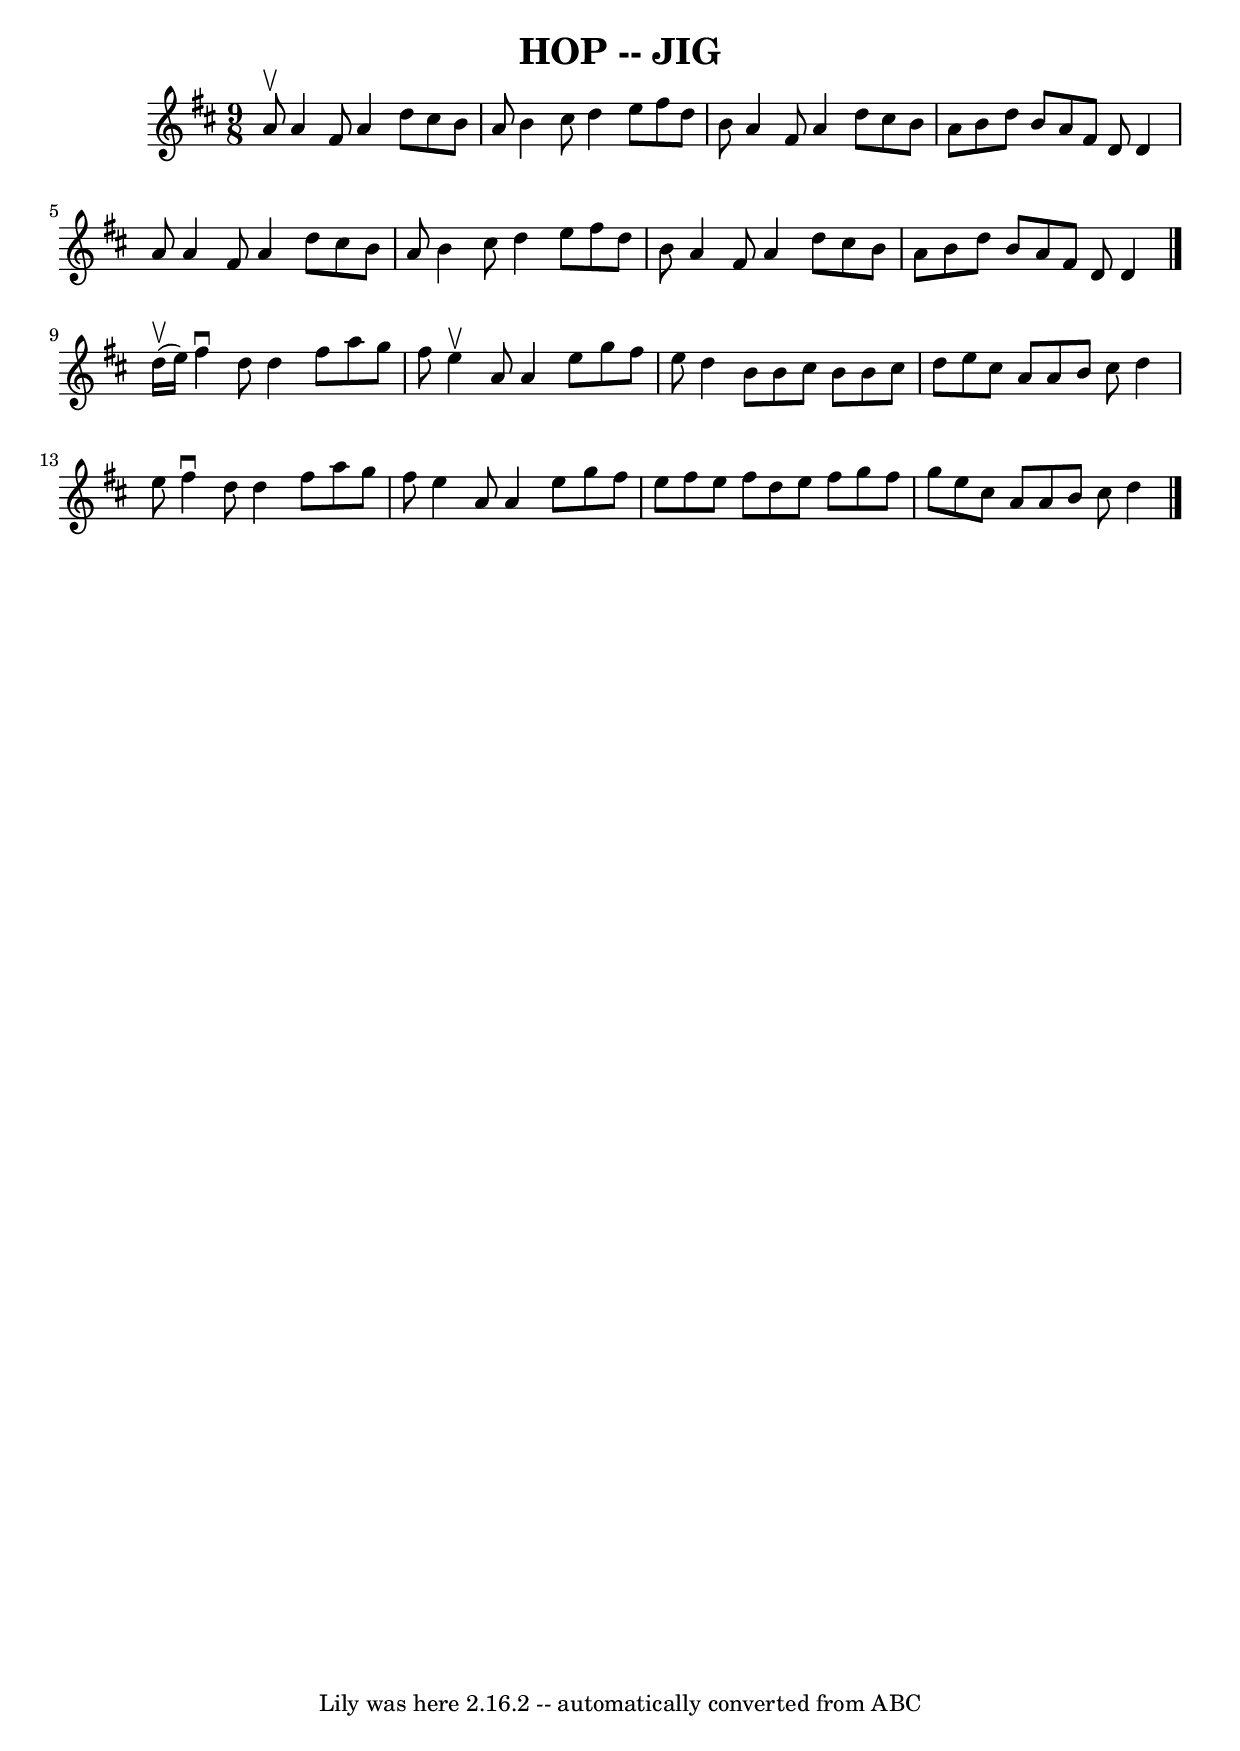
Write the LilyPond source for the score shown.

\version "2.16.2"
\include "Mammoth.ily"
\header {
  %% book = "Ryan's Mammoth Collection of Fiddle Tunes"
  crossRefNumber = "1"
  footnotes = ""
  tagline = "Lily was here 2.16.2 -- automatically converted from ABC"
  title = "HOP -- JIG"

}
voicedefault =  {


  \time 9/8 
  \key d \major
 a'8^\upbow       |
  a'4 fis'8 a'4    
  d''8 cis''8 b'8 a'8    |
  b'4 cis''8 d''4 e''8    
  fis''8 d''8 b'8    |
  a'4 fis'8 a'4 d''8 cis''8    
  b'8 a'8    |
  b'8 d''8 b'8 a'8 fis'8 d'8 d'4    
  a'8        |
  a'4 fis'8 a'4 d''8 cis''8 b'8 a'8    
  |
  b'4 cis''8 d''4 e''8 fis''8 d''8 b'8    |
  
  a'4 fis'8 a'4 d''8 cis''8 b'8 a'8    |
  b'8 d''8   
  b'8 a'8 fis'8 d'8 d'4    \bar "|." d''16 (^\upbow e''16  
  -)       |
  fis''4^\downbow d''8 d''4 fis''8 a''8 g''8   
  fis''8    |
  e''4^\upbow a'8 a'4 e''8 g''8 fis''8    
  e''8    |
  d''4 b'8 b'8 cis''8 b'8 b'8 cis''8 d''8 
  |
  e''8 cis''8 a'8 a'8 b'8 cis''8 d''4 e''8     
  |
  fis''4^\downbow d''8 d''4 fis''8 a''8 g''8    
  fis''8    |
  e''4 a'8 a'4 e''8 g''8 fis''8 e''8    
  |
  fis''8 e''8 fis''8 d''8 e''8 fis''8 g''8 fis''8 
  g''8    |
  e''8 cis''8 a'8 a'8 b'8 cis''8 d''4    
  \bar "|."   

}

\score{
  <<

    \context Staff="default"
    {
      \voicedefault 
      
    }

  >>
  \layout {
    
  }
  \midi {
  }

}
